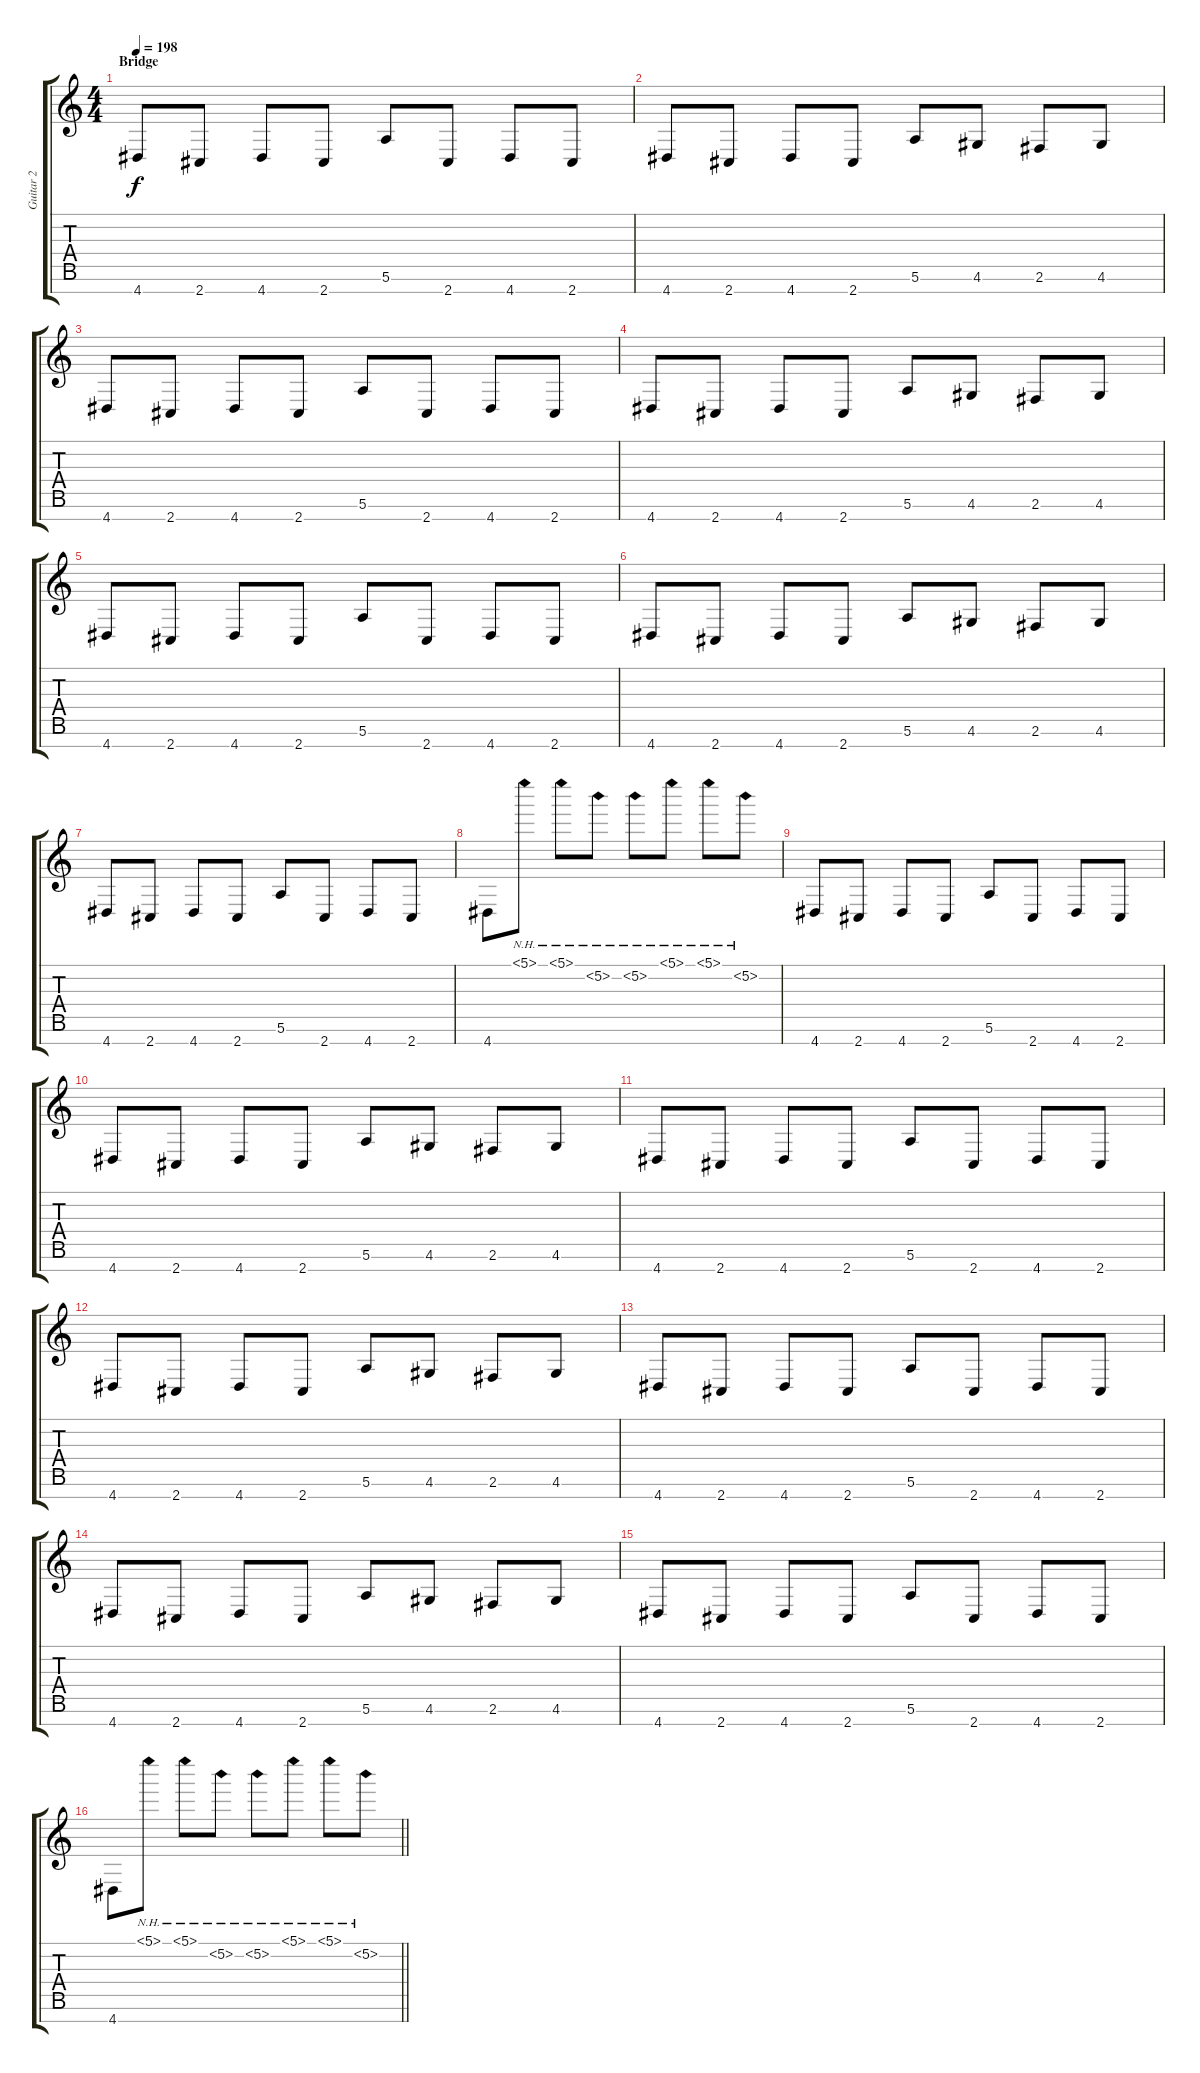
\track ("Guitar 2" "Guitar 2") {instrument acousticguitarsteel}
\staff {score tabs}
\tuning (E4 B3 G3 D3 A2 E2 B1) {hide}
\ts (4 4)
\section ("" "Bridge")
\tempo 198
\clef g2
\ks c
4.7.8{dy f instrument distortionguitar} 2.7.8 4.7.8 2.7.8 5.6.8 2.7.8 4.7.8 2.7.8 |
4.7.8 2.7.8 4.7.8 2.7.8 5.6.8 4.6.8 2.6.8 4.6.8 |
4.7.8 2.7.8 4.7.8 2.7.8 5.6.8 2.7.8 4.7.8 2.7.8 |
4.7.8 2.7.8 4.7.8 2.7.8 5.6.8 4.6.8 2.6.8 4.6.8 |
4.7.8 2.7.8 4.7.8 2.7.8 5.6.8 2.7.8 4.7.8 2.7.8 |
4.7.8 2.7.8 4.7.8 2.7.8 5.6.8 4.6.8 2.6.8 4.6.8 |
4.7.8 2.7.8 4.7.8 2.7.8 5.6.8 2.7.8 4.7.8 2.7.8 |
4.7.8 5.1{nh}.8 5.1{nh}.8 5.2{nh}.8 5.2{nh}.8 5.1{nh}.8 5.1{nh}.8 5.2{nh}.8 |
4.7.8{instrument distortionguitar} 2.7.8 4.7.8 2.7.8 5.6.8 2.7.8 4.7.8 2.7.8 |
4.7.8 2.7.8 4.7.8 2.7.8 5.6.8 4.6.8 2.6.8 4.6.8 |
4.7.8 2.7.8 4.7.8 2.7.8 5.6.8 2.7.8 4.7.8 2.7.8 |
4.7.8 2.7.8 4.7.8 2.7.8 5.6.8 4.6.8 2.6.8 4.6.8 |
4.7.8 2.7.8 4.7.8 2.7.8 5.6.8 2.7.8 4.7.8 2.7.8 |
4.7.8 2.7.8 4.7.8 2.7.8 5.6.8 4.6.8 2.6.8 4.6.8 |
4.7.8 2.7.8 4.7.8 2.7.8 5.6.8 2.7.8 4.7.8 2.7.8 |
\barLineRight lightlight
4.7.8 5.1{nh}.8 5.1{nh}.8 5.2{nh}.8 5.2{nh}.8 5.1{nh}.8 5.1{nh}.8 5.2{nh}.8
